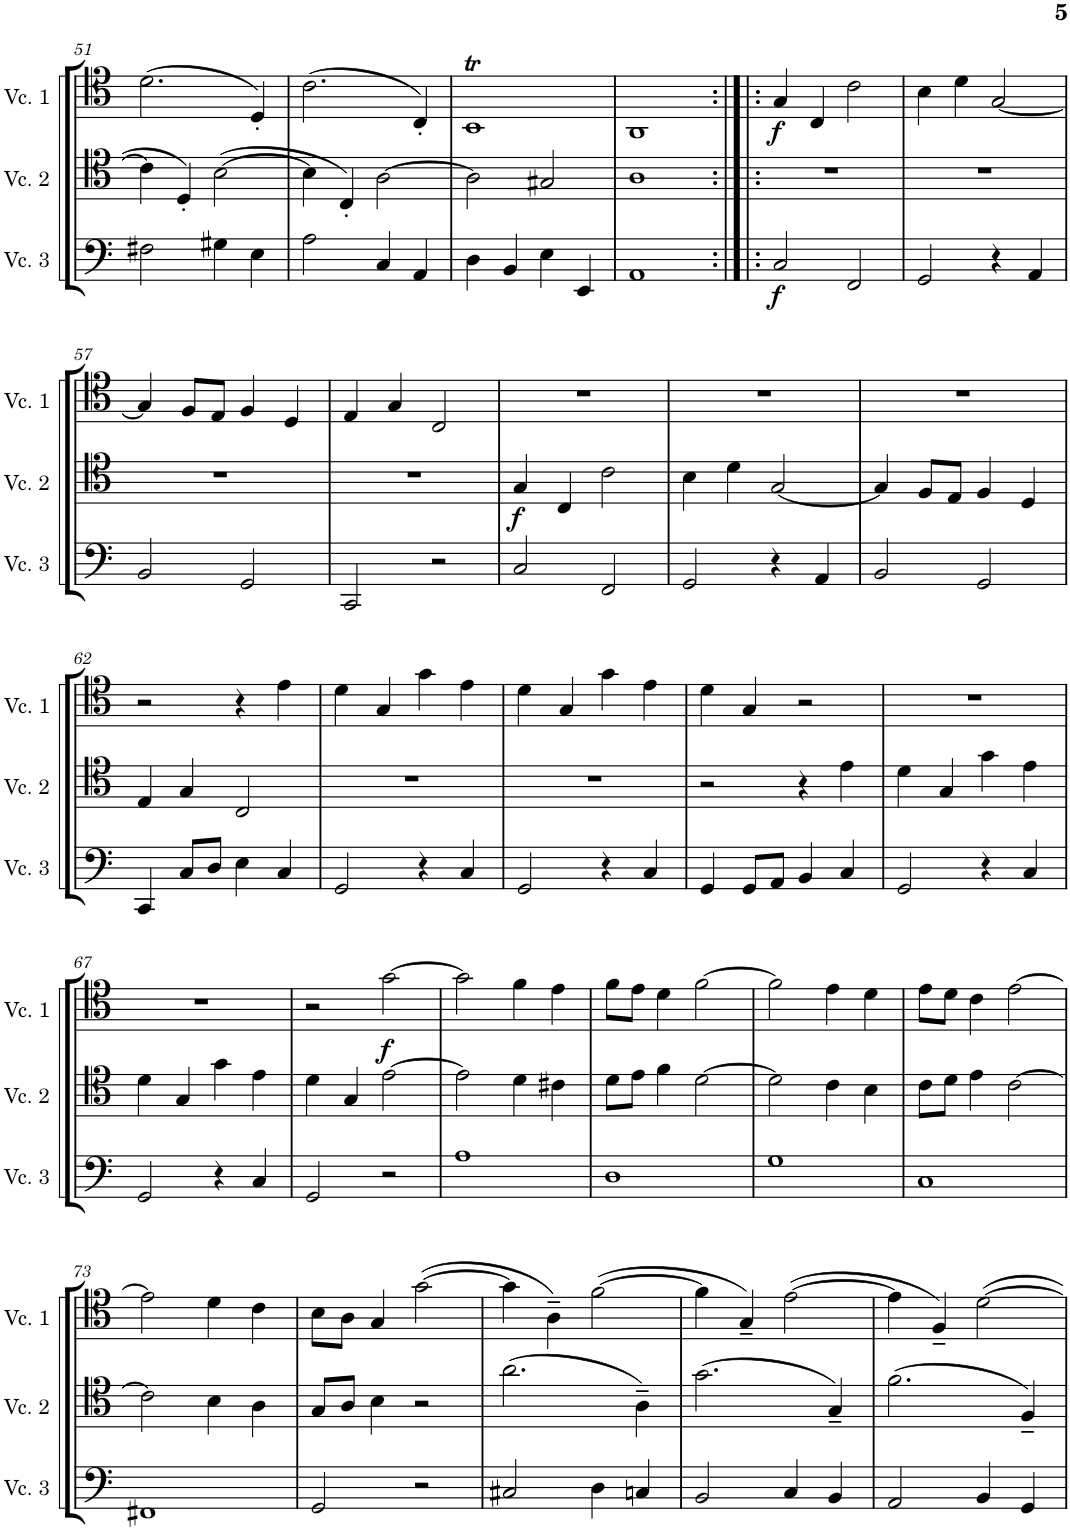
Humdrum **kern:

**kern	**dynam	**kern	**dynam	**kern	**dynam
*part3	*part3	*part2	*part2	*part1	*part1
*staff3	*staff3	*staff2	*staff2	*staff1	*staff1
*I"Cello 3	*	*I"Cello 2	*	*I"Cello 1	*
!!LO:PB:g=z
*clefF4	*	*clefC4	*	*clefC4	*
*k[]	*	*k[]	*	*k[]	*
*M2/2	*	*M2/2	*	*M2/2	*
*met(c|)	*	*met(c|)	*	*met(c|)	*
=51	=51	=51	=51	=51	=51
2F#X\	.	4c\]	.	(2.d\	.
.	.	4D'/	.	.	.
4G#X\	.	([2B\	.	.	.
4E\	.	.	.	4D'/)	.
=52	=52	=52	=52	=52	=52
2A\	.	4B\]	.	(2.c\	.
.	.	4C'/)	.	.	.
4C/	.	[2A\	.	.	.
4AA/	.	.	.	4C'/)	.
=53	=53	=53	=53	=53	=53
4D\	.	2A\]	.	1BBt	.
4BB/	.	.	.	.	.
4E\	.	2G#X/	.	.	.
4EE/	.	.	.	.	.
=54	=54	=54	=54	=54	=54
1AA	.	1A	.	1AA	.
=55:|!|:	=55:|!|:	=55:|!|:	=55:|!|:	=55:|!|:	=55:|!|:
!	!LO:DY:b	!	!	!	!LO:DY:b
2C/	f	1r	.	4G/	f
.	.	.	.	4C/	.
2FF/	.	.	.	2c\	.
=56	=56	=56	=56	=56	=56
2GG/	.	1r	.	4B\	.
.	.	.	.	4d\	.
4r	.	.	.	[2G/	.
4AA/	.	.	.	.	.
!!LO:LB:g=z
=57	=57	=57	=57	=57	=57
2BB/	.	1r	.	4G/]	.
.	.	.	.	8F/L	.
.	.	.	.	8E/J	.
2GG/	.	.	.	4F/	.
.	.	.	.	4D/	.
=58	=58	=58	=58	=58	=58
2CC/	.	1r	.	4E/	.
.	.	.	.	4G/	.
2r	.	.	.	2C/	.
=59	=59	=59	=59	=59	=59
!	!	!	!LO:DY:b	!	!
2C/	.	4G/	f	1r	.
.	.	4C/	.	.	.
2FF/	.	2c\	.	.	.
=60	=60	=60	=60	=60	=60
2GG/	.	4B\	.	1r	.
.	.	4d\	.	.	.
4r	.	[2G/	.	.	.
4AA/	.	.	.	.	.
=61	=61	=61	=61	=61	=61
2BB/	.	4G/]	.	1r	.
.	.	8F/L	.	.	.
.	.	8E/J	.	.	.
2GG/	.	4F/	.	.	.
.	.	4D/	.	.	.
!!LO:LB:g=z
=62	=62	=62	=62	=62	=62
4CC/	.	4E/	.	2r	.
8C/L	.	4G/	.	.	.
8D/J	.	.	.	.	.
4E\	.	2C/	.	4r	.
4C/	.	.	.	4e\	.
=63	=63	=63	=63	=63	=63
2GG/	.	1r	.	4d\	.
.	.	.	.	4G/	.
4r	.	.	.	4g\	.
4C/	.	.	.	4e\	.
=64	=64	=64	=64	=64	=64
2GG/	.	1r	.	4d\	.
.	.	.	.	4G/	.
4r	.	.	.	4g\	.
4C/	.	.	.	4e\	.
=65	=65	=65	=65	=65	=65
4GG/	.	2r	.	4d\	.
8GG/L	.	.	.	4G/	.
8AA/J	.	.	.	.	.
4BB/	.	4r	.	2r	.
4C/	.	4e\	.	.	.
=66	=66	=66	=66	=66	=66
2GG/	.	4d\	.	1r	.
.	.	4G/	.	.	.
4r	.	4g\	.	.	.
4C/	.	4e\	.	.	.
!!LO:LB:g=z
=67	=67	=67	=67	=67	=67
2GG/	.	4d\	.	1r	.
.	.	4G/	.	.	.
4r	.	4g\	.	.	.
4C/	.	4e\	.	.	.
=68	=68	=68	=68	=68	=68
2GG/	.	4d\	.	2r	.
.	.	4G/	.	.	.
!	!	!	!	!	!LO:DY:b
2r	.	[2e\	.	[2g\	f
=69	=69	=69	=69	=69	=69
1A	.	2e\]	.	2g\]	.
.	.	4d\	.	4f\	.
.	.	4c#X\	.	4e\	.
=70	=70	=70	=70	=70	=70
1D	.	8d\L	.	8f\L	.
.	.	8e\J	.	8e\J	.
.	.	4f\	.	4d\	.
.	.	[2d\	.	[2f\	.
=71	=71	=71	=71	=71	=71
1G	.	2d\]	.	2f\]	.
.	.	4c\	.	4e\	.
.	.	4B\	.	4d\	.
=72	=72	=72	=72	=72	=72
1C	.	8c\L	.	8e\L	.
.	.	8d\J	.	8d\J	.
.	.	4e\	.	4c\	.
.	.	[2c\	.	[2e\	.
!!LO:LB:g=z
=73	=73	=73	=73	=73	=73
1FF#X	.	2c\]	.	2e\]	.
.	.	4B\	.	4d\	.
.	.	4A\	.	4c\	.
=74	=74	=74	=74	=74	=74
2GG/	.	8G/L	.	8B\L	.
.	.	8A/J	.	8A\J	.
.	.	4B\	.	4G/	.
2r	.	2r	.	([2g\	.
=75	=75	=75	=75	=75	=75
2C#X/	.	(2.a\	.	4g\]	.
.	.	.	.	4A~\)	.
4D\	.	.	.	([2f\	.
4Cn/	.	4A~\)	.	.	.
=76	=76	=76	=76	=76	=76
2BB/	.	(2.g\	.	4f\]	.
.	.	.	.	4G~/)	.
4C/	.	.	.	([2e\	.
4BB/	.	4G~/)	.	.	.
=77	=77	=77	=77	=77	=77
2AA/	.	(2.f\	.	4e\]	.
.	.	.	.	4F~/)	.
4BB/	.	.	.	[2d\	.
4GG/	.	4F~/)	.	.	.
=	=	=	=	=	=
*-	*-	*-	*-	*-	*-
